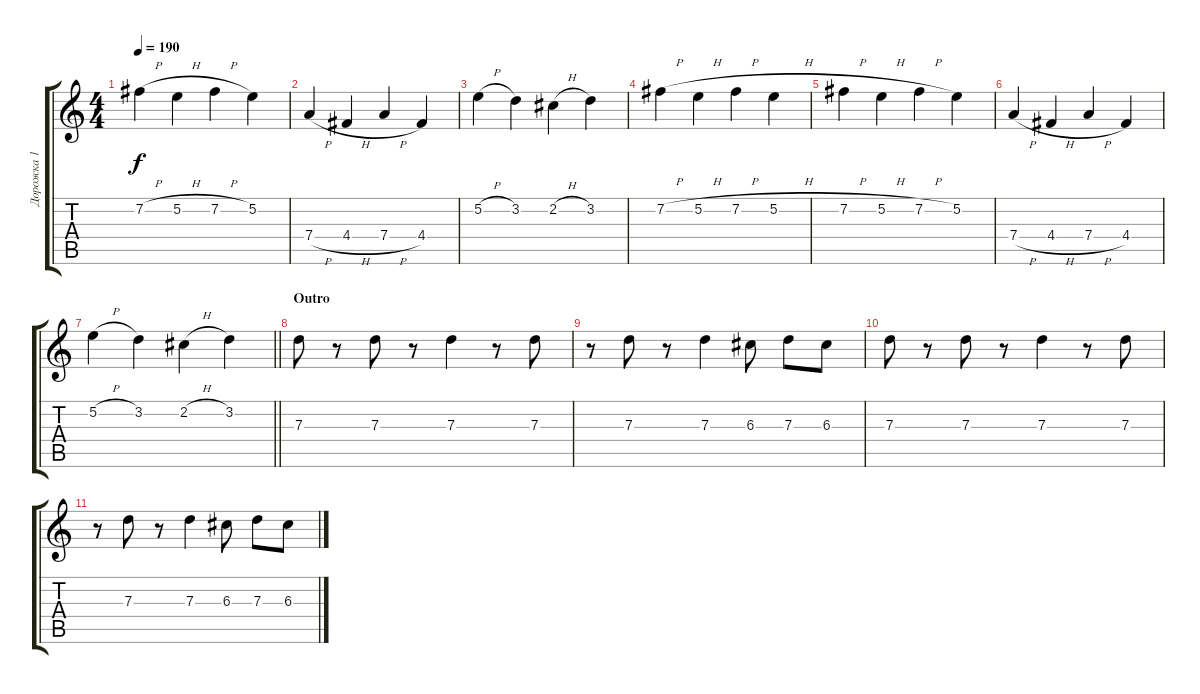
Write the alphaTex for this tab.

\track ("Дорожка 1" "Дорожка 1") {instrument distortionguitar}
\staff {score tabs}
\tuning (E4 B3 G3 D3 A2 E2) {hide}
\ts (4 4)
\tempo 190
\clef g2
\ks c
7.2{h}.4{dy f} 5.2{h}.4 7.2{h}.4 5.2.4 |
7.4{h}.4 4.4{h}.4 7.4{h}.4 4.4.4 |
5.2{h}.4 3.2.4 2.2{h}.4 3.2.4 |
7.2{h}.4 5.2{h}.4 7.2{h}.4 5.2{h}.4 |
7.2{h}.4 5.2{h}.4 7.2{h}.4 5.2.4 |
7.4{h}.4 4.4{h}.4 7.4{h}.4 4.4.4 |
\barLineRight lightlight
5.2{h}.4 3.2.4 2.2{h}.4 3.2.4 |
\section ("" "Outro")
7.3.8 r.8 7.3.8 r.8 7.3.4 r.8 7.3.8 |
r.8 7.3.8 r.8 7.3.4 6.3.8 7.3.8 6.3.8 |
7.3.8 r.8 7.3.8 r.8 7.3.4 r.8 7.3.8 |
r.8 7.3.8 r.8 7.3.4 6.3.8 7.3.8 6.3.8
